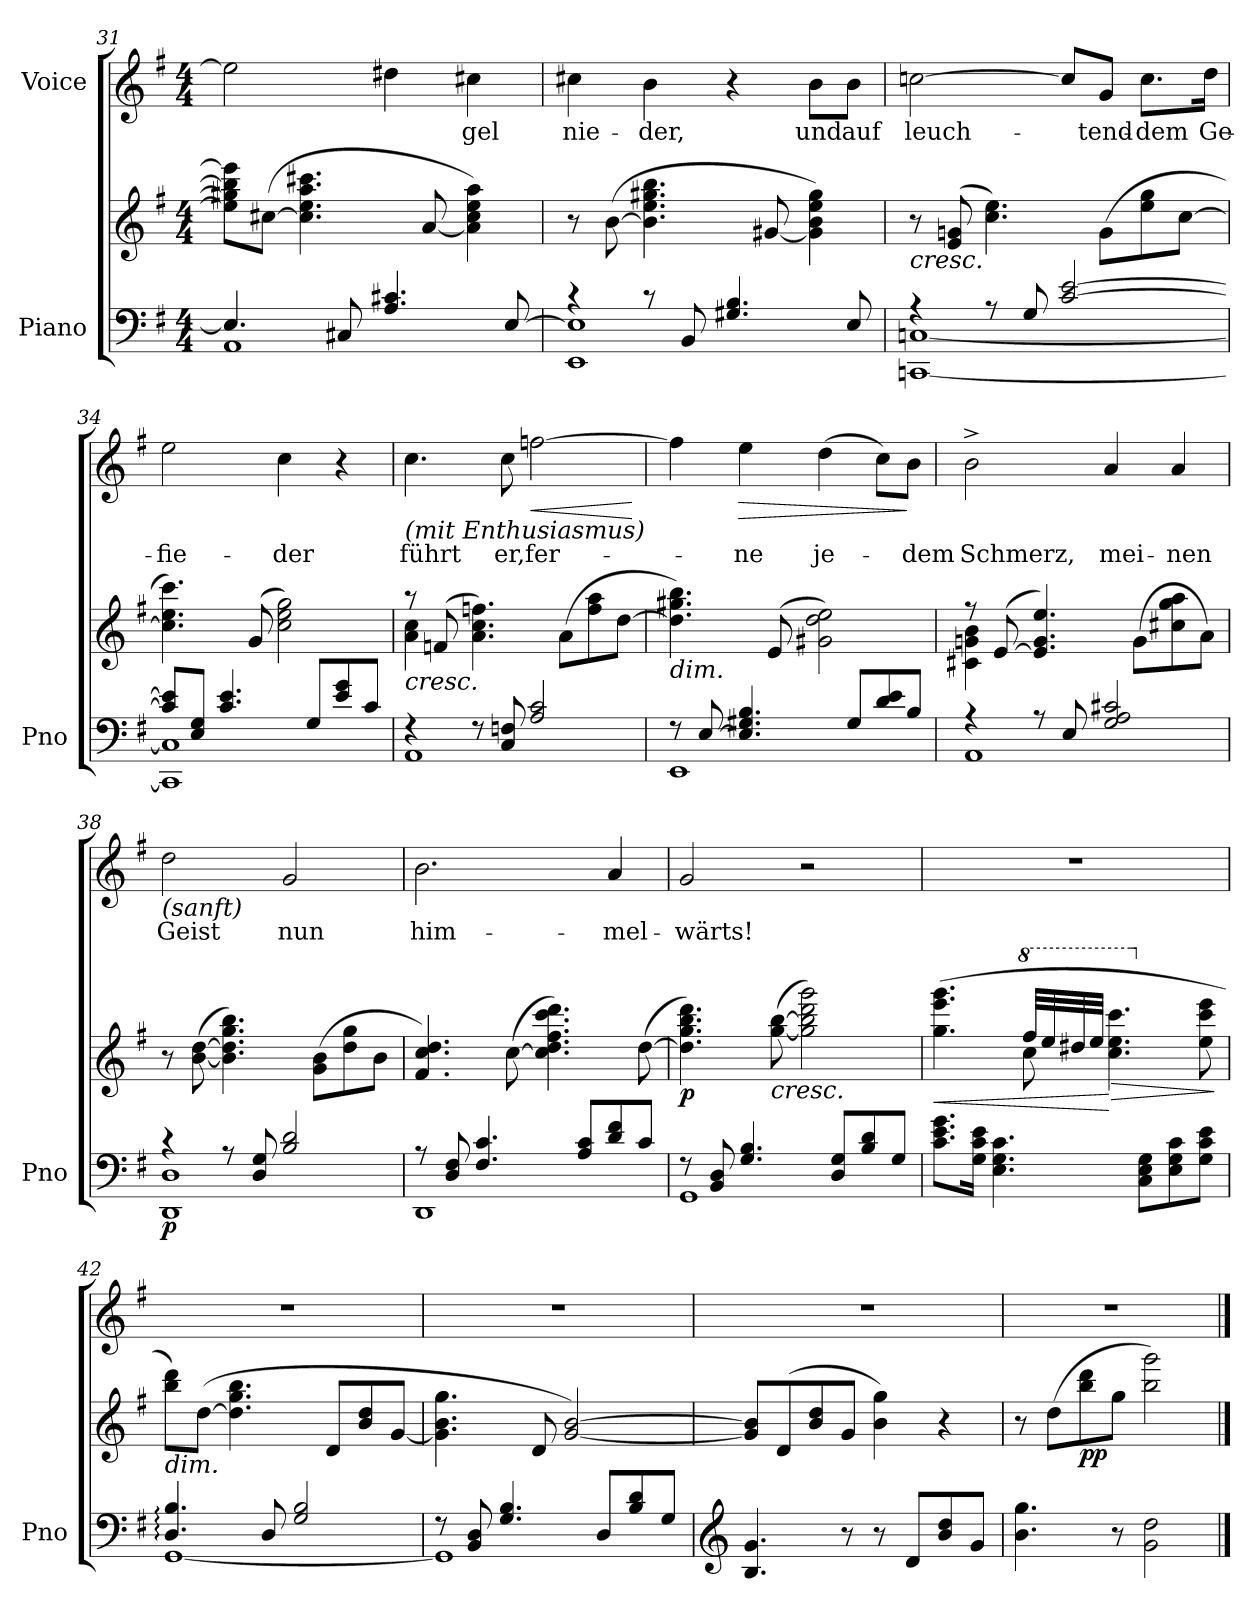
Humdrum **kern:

**kern	**kern	**dynam	**kern	**text	**dynam
*part2	*part2	*part2	*part1	*part1	*part1
*staff3	*staff2	*staff2/3	*staff1	*staff1	*staff1
*I"Piano	*	*	*I"Voice	*	*
*I'Pno	*	*	*	*	*
!!LO:LB:g=z
*clefF4	*clefG2	*	*clefG2	*	*
*k[f#]	*k[f#]	*	*k[f#]	*	*
*M4/4	*M4/4	*	*M4/4	*	*
=31	=31	=31	=31	=31	=31
*^	*	*	*	*	*
4.E/]	1AA	8ee\] 8gg#X\] 8bb\] 8eee\]L	.	2ee\]	.	.
.	.	([<8cc#X\J	.	.	.	.
.	.	4.cc#\] 4.ee\ 4.aa\ 4.ccc#X\	.	.	.	.
8C#X/	.	.	.	.	.	.
4.A/ 4.c#X/	.	.	.	4dd#X\	.	.
.	.	[<8a/	.	.	.	.
!	!	!	!	!	!LO:LY:b	!
.	.	4a\] 4cc#\ 4ee\ 4aa\)	.	4cc#X\	-gel	.
[8E/	.	.	.	.	.	.
=32	=32	=32	=32	=32	=32	=32
!	!	!	!	!	!LO:LY:b	!
4r	1EE 1E]	8r	.	4cc#X\	nie-	.
.	.	([<8b\	.	.	.	.
!	!	!	!	!	!LO:LY:b	!
8r	.	4.b\] 4.ee\ 4.gg#X\ 4.bb\	.	4b\	-der,	.
8BB/	.	.	.	.	.	.
4.G#X/ 4.B/	.	.	.	4r	.	.
.	.	[<8g#X/	.	.	.	.
!	!	!	!	!	!LO:LY:b	!
.	.	4g#\] 4b\ 4ee\ 4gg#\)	.	8b\L	und	.
!	!	!	!	!	!LO:LY:b	!
8E/	.	.	.	8b\J	auf	.
=33	=33	=33	=33	=33	=33	=33
!	!	!LO:TX:b:i:t=cresc.	!	!	!	!
!	!	!	!	!	!LO:LY:b	!
4r	[1CCn [1Cn	8r	.	[2ccn\	leuch-	.
.	.	(8e/ 8gn/	.	.	.	.
8r	.	4.cc\ 4.ee\)	.	.	.	.
8G/	.	.	.	.	.	.
[2c/ [2e/	.	.	.	8cc/L]	.	.
!	!	!	!	!	!LO:LY:b	!
.	.	(8g\L	.	8g/J	-tend-	.
!	!	!	!	!	!LO:LY:b	!
.	.	8ee\ 8gg\	.	8.cc\L	-dem	.
.	.	[8cc\J	.	.	.	.
!	!	!	!	!	!LO:LY:b	!
.	.	.	.	16dd\Jk	Ge-	.
=34	=34	=34	=34	=34	=34	=34
!	!	!	!	!	!LO:LY:b	!
8c/] 8e/]L	1CC] 1C]	4.cc\] 4.ee\ 4.ccc\)	.	2ee\	-fie-	.
8E/ 8G/J	.	.	.	.	.	.
4.c/ 4.e/	.	.	.	.	.	.
.	.	(8g/	.	.	.	.
!	!	!	!	!	!LO:LY:b	!
.	.	2cc\ 2ee\ 2gg\)	.	4cc\	-der	.
(8G/L	.	.	.	.	.	.
8e/ 8g/	.	.	.	4r	.	.
8c/J	.	.	.	.	.	.
!!LO:LB:g=z
=35	=35	=35	=35	=35	=35	=35
*	*	*^	*	*	*	*
!	!	!	!	!	!LO:TX:b:i:t=(mit Enthusiasmus)	!	!
!	!	!LO:TX:b:i:t=cresc.	!	!	!	!	!
!	!	!	!	!	!	!LO:LY:b	!
4r	1AA	8r	4a\ 4cc\)	.	4.cc\	führt	.
.	.	(8fn/	.	.	.	.	.
8r	.	4.a\ 4.cc\ 4.ffn\)	2.ryy	.	.	.	.
!	!	!	!	!	!	!LO:LY:b	!
8C/ 8Fn/	.	.	.	.	8cc\	er,	.
!	!	!	!	!	!	!LO:LY:b	!LO:HP:b
2A/ 2c/	.	.	.	.	[2ffn\	fer-	<
.	.	(>8a\L	.	.	.	.	.
.	.	8ff\ 8aa\	.	.	.	.	.
.	.	[8dd\J	.	.	.	.	.
*v	*v	*	*	*	*	*	*
*	*v	*v	*	*	*	*
.	.	.	.	.	[
!!LO:LB:g=z
=36	=36	=36	=36	=36	=36
*^	*	*	*	*	*
!	!	!LO:TX:b:i:t=dim.	!	!	!	!
8r	1EE	4.dd\] 4.gg#X\ 4.bb\)	.	4ffn\]	.	.
[<8E/	.	.	.	.	.	.
!	!	!	!	!	!LO:LY:b	!LO:HP:b
4.E/] 4.G#X/ 4.B/	.	.	.	4ee\	-ne	>
.	.	(8e/	.	.	.	.
!	!	!	!	!	!LO:LY:b	!
.	.	2g#X\ 2dd\ 2ee\)	.	(4dd\	je-	.
(8G#/L	.	.	.	.	.	.
8d/ 8e/	.	.	.	8cc\L)	.	.
!	!	!	!	!	!LO:LY:b	!
8B/J	.	.	.	8b\J	-dem	]
=37	=37	=37	=37	=37	=37	=37
*	*	*^	*	*	*	*
!	!	!	!	!	!	!LO:LY:b	!
4r	1AA	8r	4c#X\ 4gn\ 4b\)	.	2b^\	Schmerz,	.
.	.	([<8e/	.	.	.	.	.
8r	.	4.e/] 4.g/ 4.ee/)	2.ryy	.	.	.	.
8E/	.	.	.	.	.	.	.
!	!	!	!	!	!	!LO:LY:b	!
2G/ 2A/ 2c#X/	.	.	.	.	4a/	mei-	.
!	!	!	!	!LO:DY:b	!	!	!
!	!	!	!	!LO:DY:n=1:b	!	!	!
.	.	(>8g\L	.	other-dynamics p	.	.	.
!	!	!	!	!	!	!LO:LY:b	!
.	.	8cc#X\ 8gg\ 8aa\	.	.	4a/	-nen	.
.	.	8a\J)	.	.	.	.	.
*	*	*v	*v	*	*	*	*
=38	=38	=38	=38	=38	=38	=38
!	!	!	!	!LO:TX:b:i:t=(sanft)	!	!
!	!	!	!LO:DY:b=2	!	!LO:LY:b	!
4r	1DD 1D	8r	p	2dd\	Geist	.
.	.	(>[8b\ [8dd\	.	.	.	.
8r	.	4.b\] 4.dd\] 4.gg\ 4.bb\)	.	.	.	.
8D/ 8G/	.	.	.	.	.	.
!	!	!	!	!	!LO:LY:b	!
2B/ 2d/	.	.	.	2g/	nun	.
.	.	(8g\ 8b\L	.	.	.	.
.	.	8dd\ 8gg\	.	.	.	.
.	.	8b\J	.	.	.	.
=39	=39	=39	=39	=39	=39	=39
!	!	!	!LO:DY:b	!	!LO:LY:b	!
!	!	!	!LO:DY:n=1:b	!	!	!
8r	1DD	4.f#/ 4.cc/ 4.dd/)	other-dynamics p	2.b\	him-	.
8D/ 8F#/	.	.	.	.	.	.
4.F#/ 4.c/	.	.	.	.	.	.
.	.	(>[<8cc\	.	.	.	.
.	.	4.cc\] 4.dd\ 4.ff#\ 4.ccc\ 4.ddd\)	.	.	.	.
8A/ 8c/L	.	.	.	.	.	.
!	!	!	!	!	!LO:LY:b	!
8d/ 8f#/	.	.	.	4a/	-mel-	.
8c/J	.	(>[<8dd\	.	.	.	.
!!LO:PB:g=z
=40	=40	=40	=40	=40	=40	=40
!	!	!	!LO:DY:b	!	!LO:LY:b	!
8r	1GG	4.dd\] 4.gg\ 4.bb\ 4.ddd\)	p	2g/	-wärts!	.
8BB/ 8D/	.	.	.	.	.	.
4.G/ 4.B/	.	.	.	.	.	.
!	!	!LO:TX:b:i:t=cresc.	!	!	!	!
.	.	(>[8gg\ [8bb\	.	.	.	.
.	.	2gg\] 2bb\] 2ddd\ 2ggg\)	.	2r	.	.
8D/ 8G/L	.	.	.	.	.	.
8B/ 8d/	.	.	.	.	.	.
8G/J	.	.	.	.	.	.
*v	*v	*	*	*	*	*
!!LO:LB:g=z
=41	=41	=41	=41	=41	=41
!	!	!LO:HP:b	!	!	!
*	*^	*	*	*	*
8.c\ 8.e\ 8.g\L	(4.gg\ 4.eee\ 4.ggg\	4.ryy	<	1r	.	.
16G\ 16c\ 16e\Jk	.	.	.	.	.	.
4.E\ 4.G\ 4.c\	.	.	.	.	.	.
*	*8va	*	*	*	*	*
.	32fff#/LLL	8ccc\	.	.	.	.
.	32eee/	.	.	.	.	.
.	32ddd#X/	.	.	.	.	.
.	32eee/JJJ	.	.	.	.	.
!	!	!	!LO:HP:n=1:b	!	!	!
.	4.ccc\ 4.eee\ 4.cccc\	2ryy	[ >	.	.	.
8C\ 8E\ 8G\L	.	.	.	.	.	.
8E\ 8G\ 8c\	.	.	.	.	.	.
*	*X8va	*	*	*	*	*
8G\ 8c\ 8e\J	8ee\ 8ccc\ 8eee\	.	.	.	.	.
*	*v	*v	*	*	*	*
.	.	]	.	.	.
=42	=42	=42	=42	=42	=42
*^	*	*	*	*	*
!	!	!LO:TX:b:i:t=dim.	!	!	!	!
4.D/: 4.B/:	[1GG	8bb\ 8ddd\L)	.	1r	.	.
.	.	([<8dd\J	.	.	.	.
.	.	4.dd\] 4.gg\ 4.bb\	.	.	.	.
8D/	.	.	.	.	.	.
2G/ 2B/	.	.	.	.	.	.
.	.	8d/L	.	.	.	.
.	.	8b/ 8dd/	.	.	.	.
.	.	[<8g/J	.	.	.	.
=43	=43	=43	=43	=43	=43	=43
8r	1GG]	4.g\] 4.b\ 4.gg\	.	1r	.	.
8BB/ 8D/	.	.	.	.	.	.
4.G/ 4.B/	.	.	.	.	.	.
.	.	8d/	.	.	.	.
.	.	[2g/ [2b/)	.	.	.	.
8D/L	.	.	.	.	.	.
8B/ 8d/	.	.	.	.	.	.
8G/J	.	.	.	.	.	.
*v	*v	*	*	*	*	*
=44	=44	=44	=44	=44	=44
*clefG2	*	*	*	*	*
4.B/ 4.g/	8g/] 8b/]L	.	1r	.	.
!	!	!LO:DY:b	!	!	!
!	!	!LO:DY:n=1:b	!	!	!
.	(8d/	other-dynamics p	.	.	.
.	8b/ 8dd/	.	.	.	.
8r	8g/J	.	.	.	.
8r	4b\ 4gg\)	.	.	.	.
8d/L	.	.	.	.	.
8b/ 8dd/	4r	.	.	.	.
8g/J	.	.	.	.	.
!!LO:LB:g=z
=45	=45	=45	=45	=45	=45
4.b\ 4.gg\	8r	.	1r	.	.
.	(8dd\L	.	.	.	.
!	!	!LO:DY:b	!	!	!
.	8bb\ 8ddd\	pp	.	.	.
8r	8gg\J	.	.	.	.
2g\ 2dd\	2bb\ 2ggg\)	.	.	.	.
==	==	==	==	==	==
*-	*-	*-	*-	*-	*-
